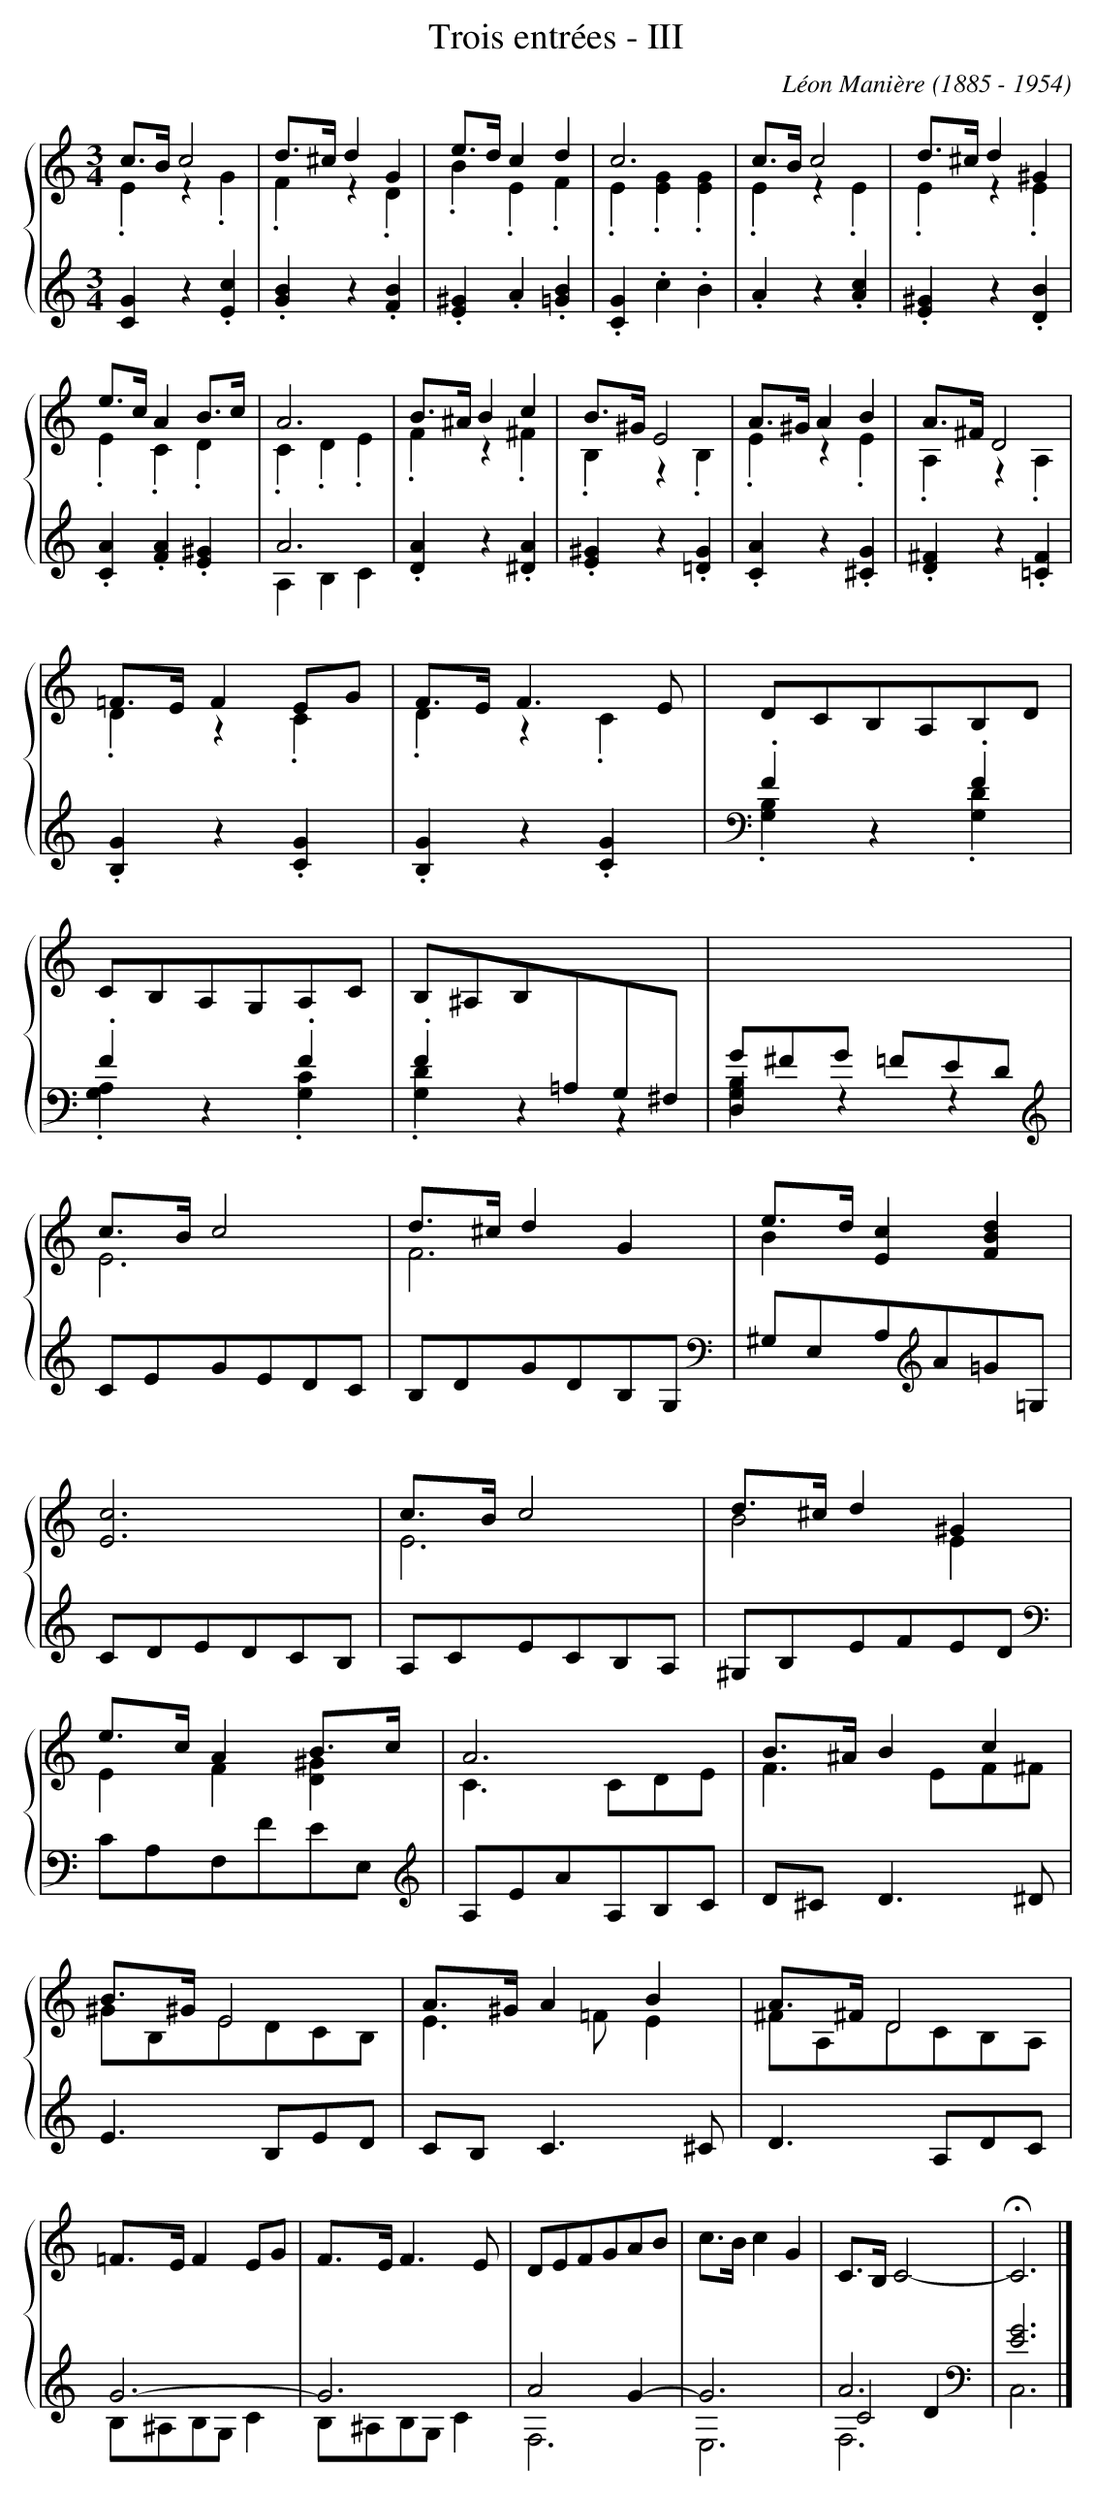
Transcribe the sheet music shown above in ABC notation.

X:1
T:Trois entrées - III
M:3/4
L:1/4
Q:"Andante poco maestroso"
%%staves {(1 2)(3 4)}
K:C
Q:1/4=72
V:1
c/>B/c2|d/>^c/dG|e/>d/cd|c3|c/>B/c2|d/>^c/d^G|
V:2
.Ez.G|.Fz.D|.B.E.F|.E.[EG].[EG]|.Ez.E|.Ez.E|
V:3 shift=cC
X6|
V:4 shift=cC
[CG]z.[Ec]|.[GB]z.[FB]|.[E^G].A.[=GB]|\
	.[CG].c.B|.Az.[Ac]|.[E^G]z.[DB]|
V:1
e/>c/AB/>c/|A3|B/>^A/Bc|B/>^G/E2|A/>^G/AB|A/>^F/D2|
V:2
.E.C.D|.C.D.E|.Fz.^F|.B,z.B,|.Ez.E|.A,z.A,|
V:3
X|A3|X4|
V:4
.[CA].[FA].[E^G]|A,B,C|.[DA]z.[^DA]|.[E^G]z.[=DG]|.[CA]z.[^CG]|.[D^F]z.[=CF]|
V:1
=F/>E/FE/G/|F/>E/F>E|D/C/B,/A,/B,/D/|C/B,/A,/G,/A,/C/|\
	[I:pos stem up]B,/^A,/B,/[I:staff +1]=A,/G,/^F,/|D,xx[I:pos stem auto]|
V:2
.Dz.C|.Dz.C|X4|
V:3
X2|.Fz.F|.Fz.F|.Fzz|[I:pos stem up]G/^F/G/ [I:pos stem auto]=F/E/D/|
V:4
.[B,G]z.[CG]|.[B,G]z.[CG]|.[G,B,]z.[G,D]|\
	.[G,A,]z.[G,C]|.[G,D]zz|[G,B,]zz|
V:1
[I:staff -1]c/>B/c2|d/>^c/dG|e/>d/[Ec][FBd]|[Ec]3|c/>B/c2|d/>^c/d^G|
V:2
E3|F3Bxx|X|E3B2E|
V:3
X6|
V:4
C/E/G/E/D/C/|B,/D/G/D/B,/G,/|^G,/E,/A,/A/=G/=G,/|\
	C/D/E/D/C/B,/|A,/C/E/C/B,/A,/|^G,/B,/E/F/E/D/|
V:1
e/>c/AB/>c/|A3|B/>^A/Bc|B/>^G/E2|A/>^G/AB|A/>^F/D2|
V:2
EF[D^G]|C3/C/D/E/|F3/E/F/^F/|^G/B,/E/D/C/B,/|\
	E>=FE|^F/A,/D/C/B,/A,/|
V:3
X6|
V:4
C/A,/F,/F/E/E,/|A,/E/A/A,/B,/C/|D/^C/D>^D|E3/B,/E/D/|C/B,/C>^C|D3/A,/D/C/|
V:1
=F/>E/FE/G/|F/>E/F>E|D/E/F/G/A/B/|c/>B/cG|C/>B,/C2-|HC3|]
V:2
X6|]
V:3
G3-|G3|A2G-|G3|A3|[EG]3|]
V:4
B,/^A,/B,/G,/C|B,/^A,/B,/G,/C|F,3|E,3|C2D&F,3|C,3|]
